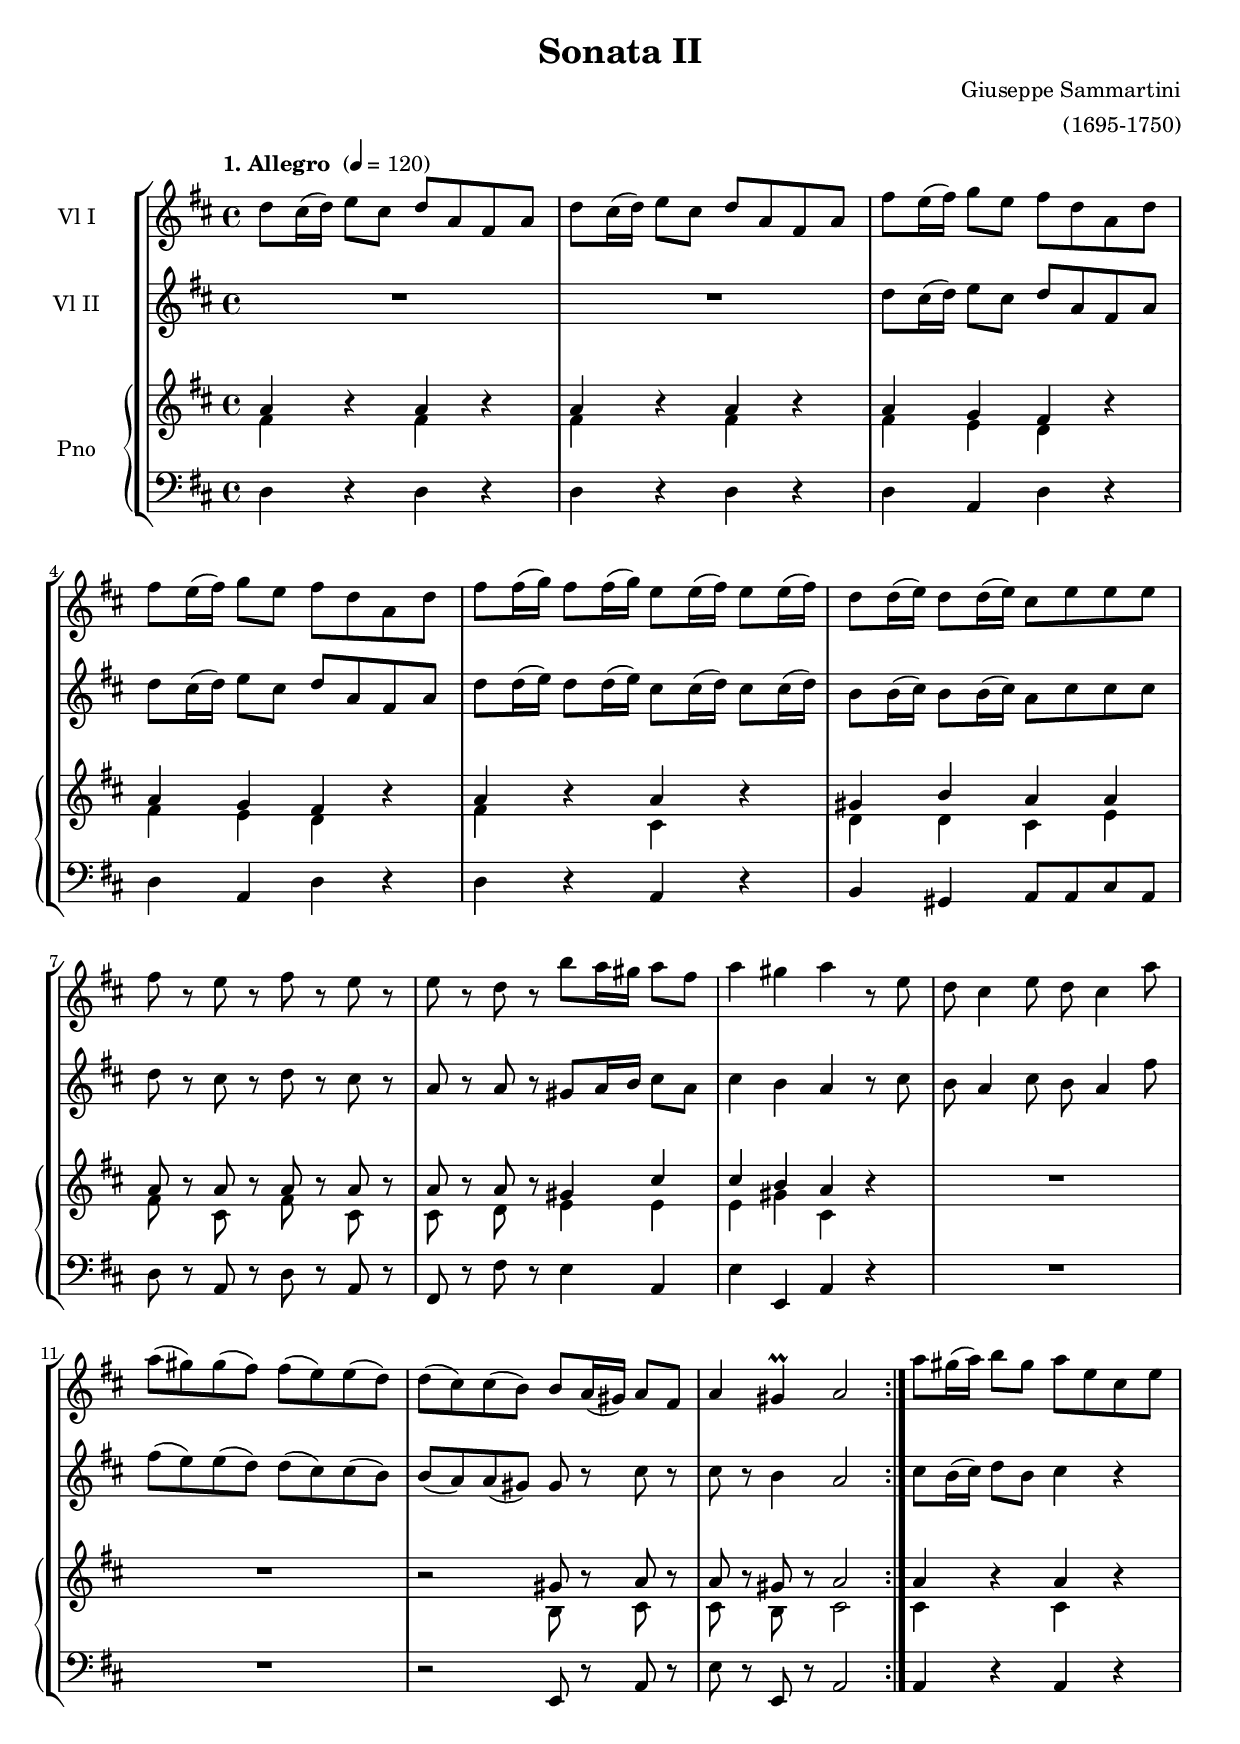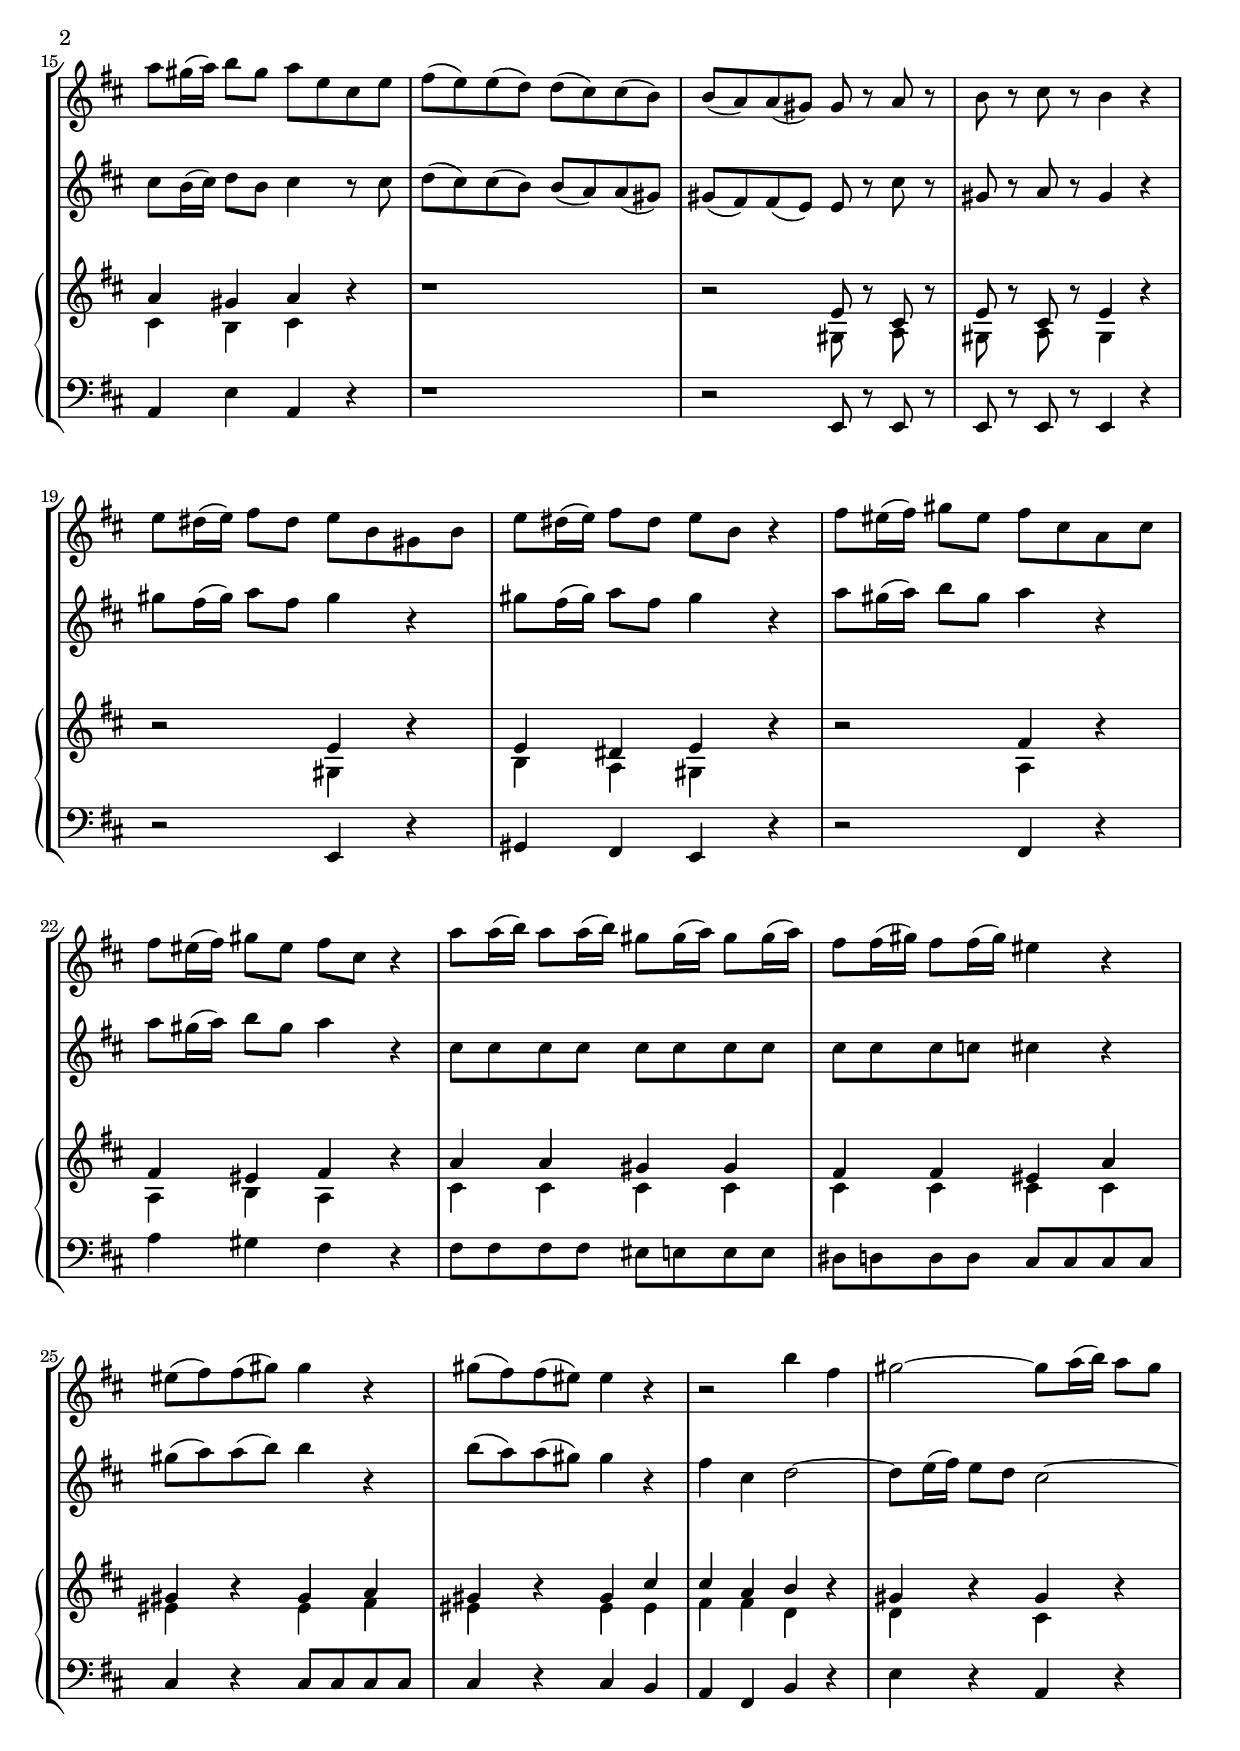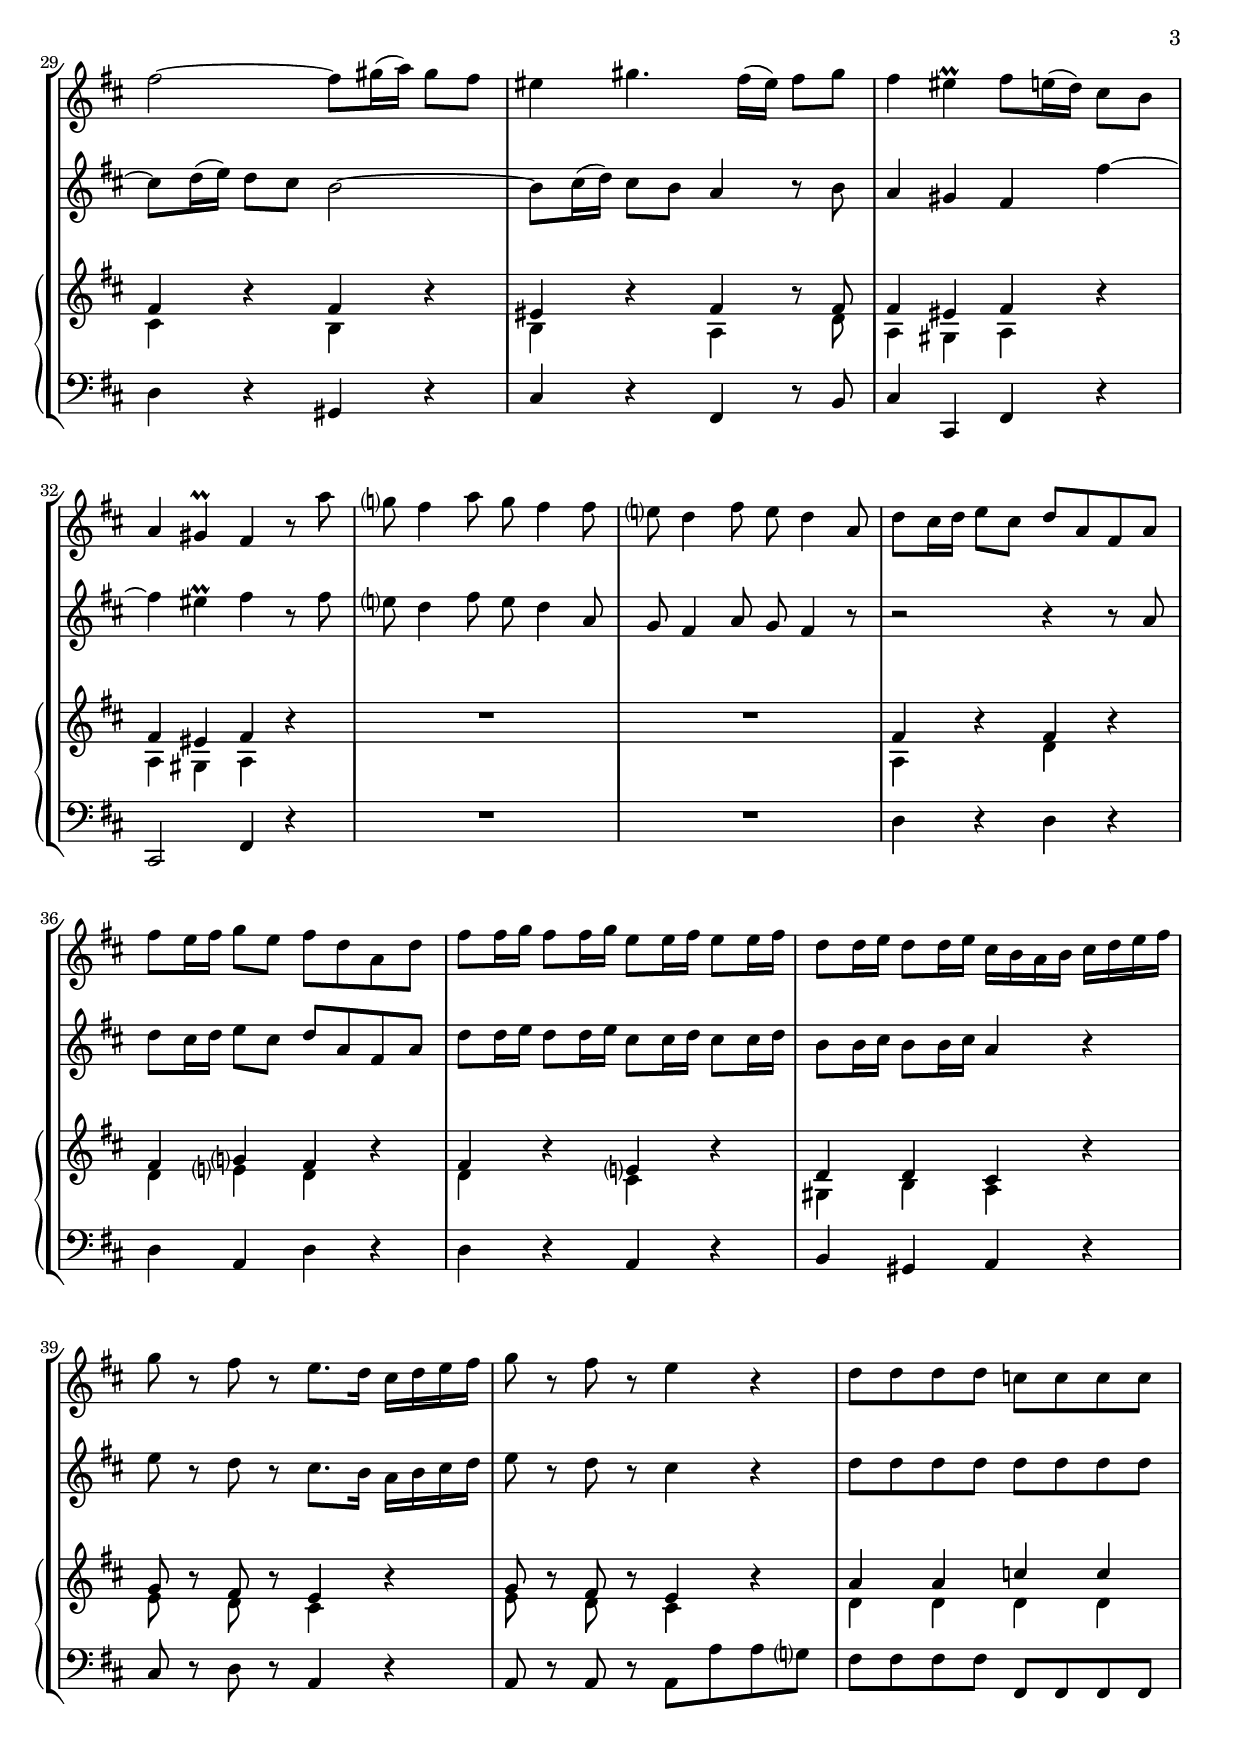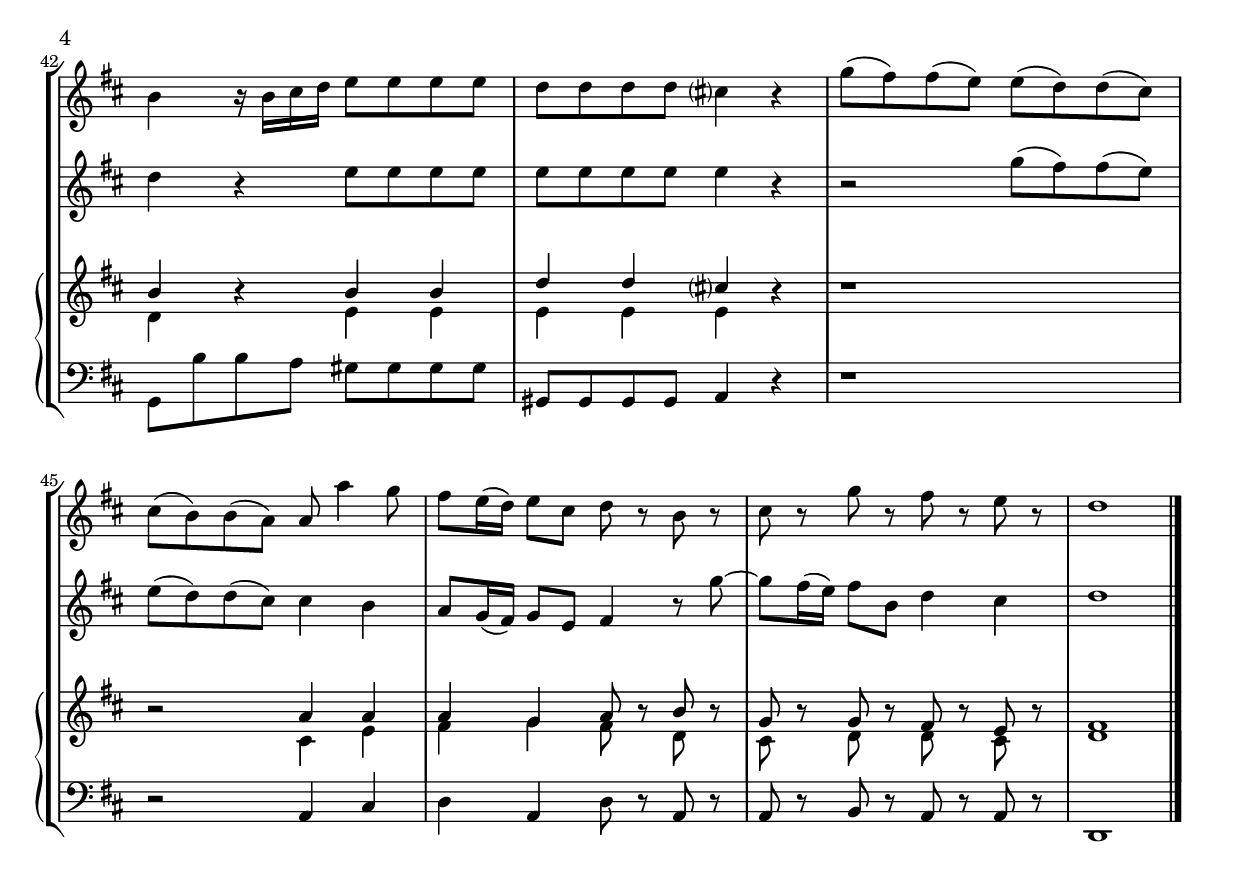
\version "2.14.2"
\include "deutsch.ly"
\include "../../snippets/merge-rests.ily"
  
#(set-global-staff-size 19)

\header {
  title = "Sonata II"
  composer = "Giuseppe Sammartini"
  arranger = "(1695-1750)"
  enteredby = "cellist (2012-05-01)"
}

voiceconsts = {
  \key d \major
  \clef "treble"
% \numericTimeSignature
  \compressFullBarRests
}

introa = { \tempo "1. Allegro " 4=120 \time 4/4 }

%minstr = "harpsichord"
mihi = "clarinet"
%minstr = "accordion"
milo = "bassoon"

aii = \markup \italic "à 2"

va = \relative c'' {
  \voiceconsts

  \introa
  \repeat volta 2 {
    d8 cis16( d) e8 cis d a fis a
    d cis16( d) e8 cis d a fis a
    fis' e16( fis) g8 e fis d a d

    fis8 e16( fis) g8 e fis d a d
    fis fis16( g) fis8 fis16( g) e8 e16( fis) e8 e16( fis)
    d8 d16( e) d8 d16( e) cis8 e e e
    fis r e r fis r e r

    e r d r h' a16 gis a8 fis
    a4 gis a r8 e
    d cis4 e8 d cis4 a'8
    a( gis) gis( fis) fis( e) e( d)

    d( cis) cis( h) h a16( gis) a8 fis
    a4 gis\prall a2
  }
  a'8 gis16( a) h8 gis a e cis e
  a gis16( a) h8 gis a e cis e

  fis( e) e( d) d( cis) cis( h)
  h( a) a( gis) gis r a r
  h r cis r h4 r
  e8 dis16( e) fis8 dis e h gis h

  e dis16( e) fis8 dis e h r4
  fis'8 eis16( fis) gis8 eis fis cis a cis
  fis eis16( fis) gis8 eis fis cis r4
  a'8 a16( h) a8 a16( h) gis8 gis16( a) gis8 gis16( a)

  fis8 fis16( gis) fis8 fis16( gis) eis4 r
  eis8( fis) fis( gis) gis4 r
  gis8( fis) fis( eis) eis4 r
  r2 h'4 fis

  gis2~ gis8 a16( h) a8 gis
  fis2~ fis8 gis16( a) gis8 fis
  eis4 gis4. fis16( eis) fis8 gis
  fis4 eis\prall fis8 e16( d) cis8 h

  a4 gis\prall fis r8 a'
  g? fis4 a8 g fis4 fis8
  e? d4 fis8 e d4 a8
  d cis16 d e8 cis d a fis a
  fis' e16 fis g8 e fis d a d

  fis fis16 g fis8 fis16 g e8 e16 fis e8 e16 fis
  d8 d16 e d8 d16 e cis h a h cis d e fis
  g8 r fis r e8. d16 cis d e fis

  g8 r fis r e4 r
  d8 d d d c c c c
  h4 r16 h cis d e8 e e e
  d d d d cis?4 r

  g'8( fis) fis( e) e( d) d( cis)
  cis( h) h( a) a a'4 g8
  fis e16( d) e8 cis d r h r
  cis r g' r fis r e r
  d1 \bar "|."
}

vb = \relative c'' {
  \voiceconsts

  \introa
  \repeat volta 2 {
    R1*2
    d8 cis16( d) e8 cis d a fis a

    d cis16( d) e8 cis d a fis a
    d d16( e) d8 d16( e) cis8 cis16( d) cis8 cis16( d)
    h8 h16( cis) h8 h16( cis) a8 cis cis cis
    d r cis r d r cis r

    a r a r gis a16 h cis8 a
    cis4 h a r8 cis
    h a4 cis8 h a4 fis'8
    fis( e) e( d) d( cis) cis( h)

    h( a) a( gis) gis r cis r
    cis r h4 a2
  }
  cis8 h16( cis) d8 h cis4 r
  cis8 h16( cis) d8 h cis4 r8 cis

  d( cis) cis( h) h( a) a( gis)
  gis( fis) fis( e) e r cis' r
  gis r a r gis4 r
  gis'8 fis16( gis) a8 fis gis4 r

  gis8 fis16( gis) a8 fis gis4 r
  a8 gis16( a) h8 gis a4 r
  a8 gis16( a) h8 gis a4 r
  cis,8 cis cis cis cis cis cis cis

  cis cis cis c cis4 r
  gis'8( a) a( h) h4 r
  h8( a) a( gis) gis4 r
  fis cis d2~

  d8 e16( fis) e8 d cis2~
  cis8 d16( e) d8 cis h2~
  h8 cis16( d) cis8 h a4 r8 h
  a4 gis fis fis'~

  fis eis\prall fis r8 fis
  e? d4 fis8 e d4 a8
g fis4 a8 g fis4 r8
  r2 r4 r8 a
  d cis16 d e8 cis d a fis a

  d d16 e d8 d16 e cis8 cis16 d cis8 cis16 d
  h8 h16 cis h8 h16 cis a4 r
  e'8 r d r cis8. h16 a h cis d

  e8 r d r cis4 r
  d8 d d d d d d d
  d4 r e8 e e e
  e e e e e4 r

  r2 g8( fis) fis( e)
  e( d) d( cis) cis4 h
  a8 g16( fis) g8 e fis4 r8 g'~
  g fis16( e) fis8 h, d4 cis
  d1 \bar "|."
}

vc = \relative c'' {
  \voiceconsts

  \introa
  \repeat volta 2 {
    a4 r a r
    a r a r
    a g fis r

    a g fis r
    a r a r
    gis h a a
    a8 r a r a r a r

    a r a r gis4 cis
    cis h a r
    R1*2

    r2 gis8 r a r
    a r gis r a2
  }
  a4 r a r
  a gis a r

  r1
  r2 e8 r cis r
  e r cis r e4 r
  r2 e4 r

  e dis e r
  r2 fis4 r
  fis eis fis r
  a a gis gis

  fis fis eis a
  gis r gis a
  gis r gis cis
  cis a h r

  gis r gis r
  fis r fis r
  eis r fis r8 fis
  fis4 eis fis r

  fis eis fis r
  R1*2
  fis4 r fis r
  fis g? fis r

  fis r e? r
  d d cis r
  g'8 r fis r e4 r

  g8 r fis r e4 r
  a a c c
  h r h h
  d d cis? r

  r1
  r2 a4 a
  a g a8 r h r
  g r g r fis r e r
  fis1 \bar "|."
}

vd = \relative c' {
  \voiceconsts

  \introa
  \repeat volta 2 {
    fis4 r fis r
    fis r fis r
    fis e d r

    fis e d r
    fis r cis r
    d d cis e
    fis8 r cis r fis r cis r

    cis r d r e4 e
    e gis cis, r
    R1*2

    r2 h8 r cis r
    cis r h r cis2
  }
  cis4 r cis r
  cis h cis r

  r1
  r2 gis8 r a r
  gis r a r gis4 r
  r2 gis4 r

  h a gis r
  r2 a4 r
  a h a r
  cis cis cis cis

  cis cis cis cis
  eis r eis fis
  eis r eis eis
  fis fis d r

  d r cis r
  cis r h r
  h r a r8 d
  a4 gis a r

  a gis a r
  R1*2
  a4 r d r
  d e? d r

  d r cis r
  gis h a r
  e'8 r d r cis4 r

  e8 r d r cis4 r
  d d d d
  d r e e
  e e e r

  r1
  r2 cis4 e
  fis g fis8 r d r
  cis r d r d r cis r
  d1 \bar "|."
}

ve = \relative c {
  \voiceconsts
  \clef "bass"

  \introa
  \repeat volta 2 {
    d4 r d r
    d r d r
    d a d r

    d a d r
    d r a r
    h gis a8 a cis a
    d r a r d r a r

    fis r fis' r e4 a,
    e' e, a r
    R1*2

    r2 e8 r a r
    e' r e, r a2
  }

  a4 r a r
  a e' a, r

  r1
  r2 e8 r e r
  e r e r e4 r
  r2 e4 r

  gis fis e r
  r2 fis4 r
  a' gis fis r
  fis8 fis fis fis eis e e e

  dis d d d cis cis cis cis
  cis4 r cis8 cis cis cis
  cis4 r cis h
  a fis h r

  e r a, r
  d r gis, r
  cis r fis, r8 h
  cis4 cis, fis r

  cis2 fis4 r
  R1*2
  d'4 r d r
  d a d r

  d r a r
  h gis a r
  cis8 r d r a4 r

  a8 r a r a a' a g?
  fis fis fis fis fis, fis fis fis
  g h' h a gis gis gis gis
  gis, gis gis gis a4 r

  r1
  r2 a4 cis
  d a d8 r a r
  a r h r a r a r
  d,1 \bar "|."
}


music = \new StaffGroup <<
      \new Staff {
	\set Staff.midiInstrument = \mihi
	\set Staff.instrumentName = #"Vl I"
	\transpose d d { \va }
      }

      \new Staff {
	\set Staff.midiInstrument = \mihi
	\set Staff.instrumentName = #"Vl II"
	\transpose d d { \vb }
      }

      \new PianoStaff <<
	\set PianoStaff.instrumentName = #"Pno"
	\new Staff {
	  \set Staff.midiInstrument = \mihi
	  <<
             \transpose d d {
	       \mergeRestsOn %% in one of the voices if sufficient
	       \vc
	     }
	  \\
	     \transpose d d { \vd }
	  >>
	}

	\new Staff {
	  \set Staff.midiInstrument = \milo
	  \transpose d d { \ve }
	}
    >>
>>

\book {
  \score {
    \music
    \layout {}
  }

  \score {
    \unfoldRepeats \music

    \midi {
      \context {
        \Score
      }
    }
  }
}
